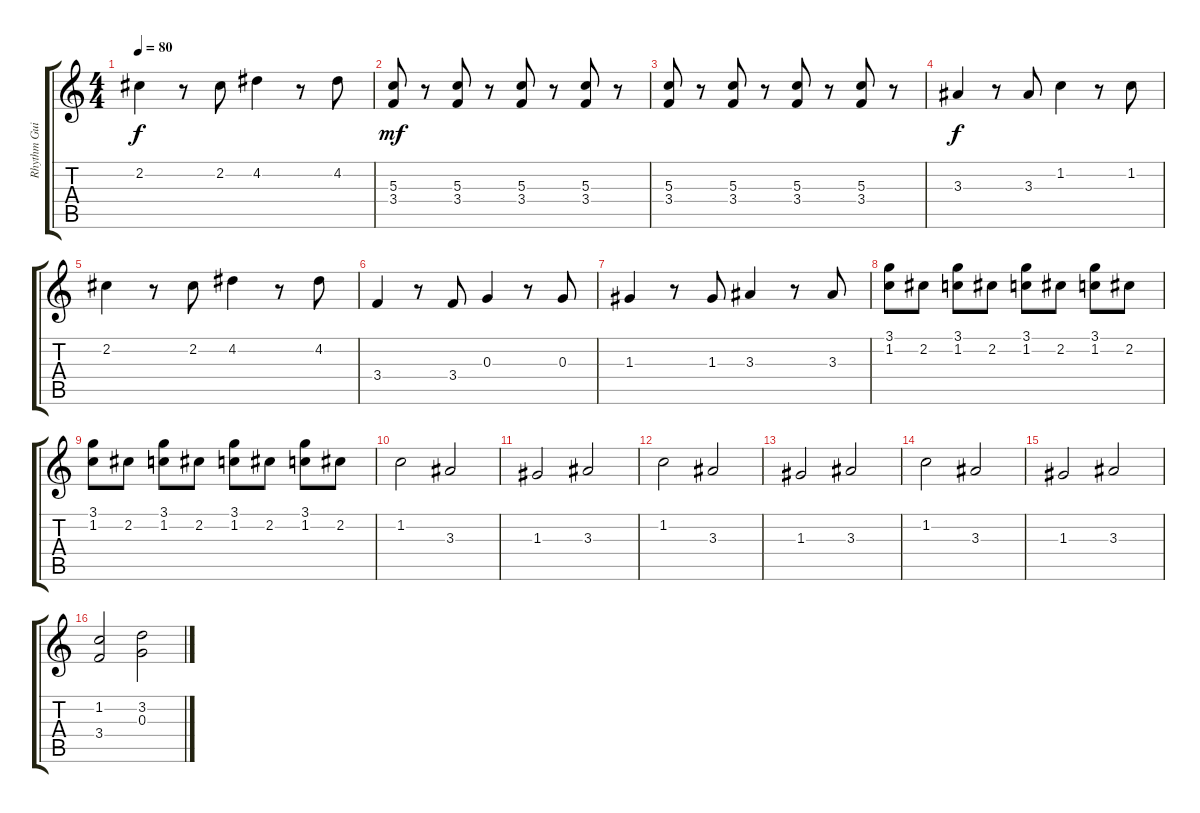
\track ("Rhythm Guitar 2" "Rhythm Gui") {instrument acousticguitarsteel}
\staff {score tabs}
\tuning (E4 B3 G3 D3 A2 E2) {hide}
\ts (4 4)
\tempo 80
\clef g2
\ks c
2.2.4{dy f} r.8 2.2.8 4.2.4 r.8 4.2.8 |
(5.3 3.4).8{dy mf} r.8 (5.3 3.4).8 r.8 (5.3 3.4).8 r.8 (5.3 3.4).8 r.8 |
(5.3 3.4).8 r.8 (5.3 3.4).8 r.8 (5.3 3.4).8 r.8 (5.3 3.4).8 r.8 |
3.3.4{dy f} r.8 3.3.8 1.2.4 r.8 1.2.8 |
2.2.4 r.8 2.2.8 4.2.4 r.8 4.2.8 |
3.4.4 r.8 3.4.8 0.3.4 r.8 0.3.8 |
1.3.4 r.8 1.3.8 3.3.4 r.8 3.3.8 |
(3.1 1.2).8 2.2.8 (3.1 1.2).8 2.2.8 (3.1 1.2).8 2.2.8 (3.1 1.2).8 2.2.8 |
(3.1 1.2).8 2.2.8 (3.1 1.2).8 2.2.8 (3.1 1.2).8 2.2.8 (3.1 1.2).8 2.2.8 |
1.2.2 3.3.2 |
1.3.2 3.3.2 |
1.2.2 3.3.2 |
1.3.2 3.3.2 |
1.2.2 3.3.2 |
1.3.2 3.3.2 |
(1.2 3.4).2 (3.2 0.3).2
